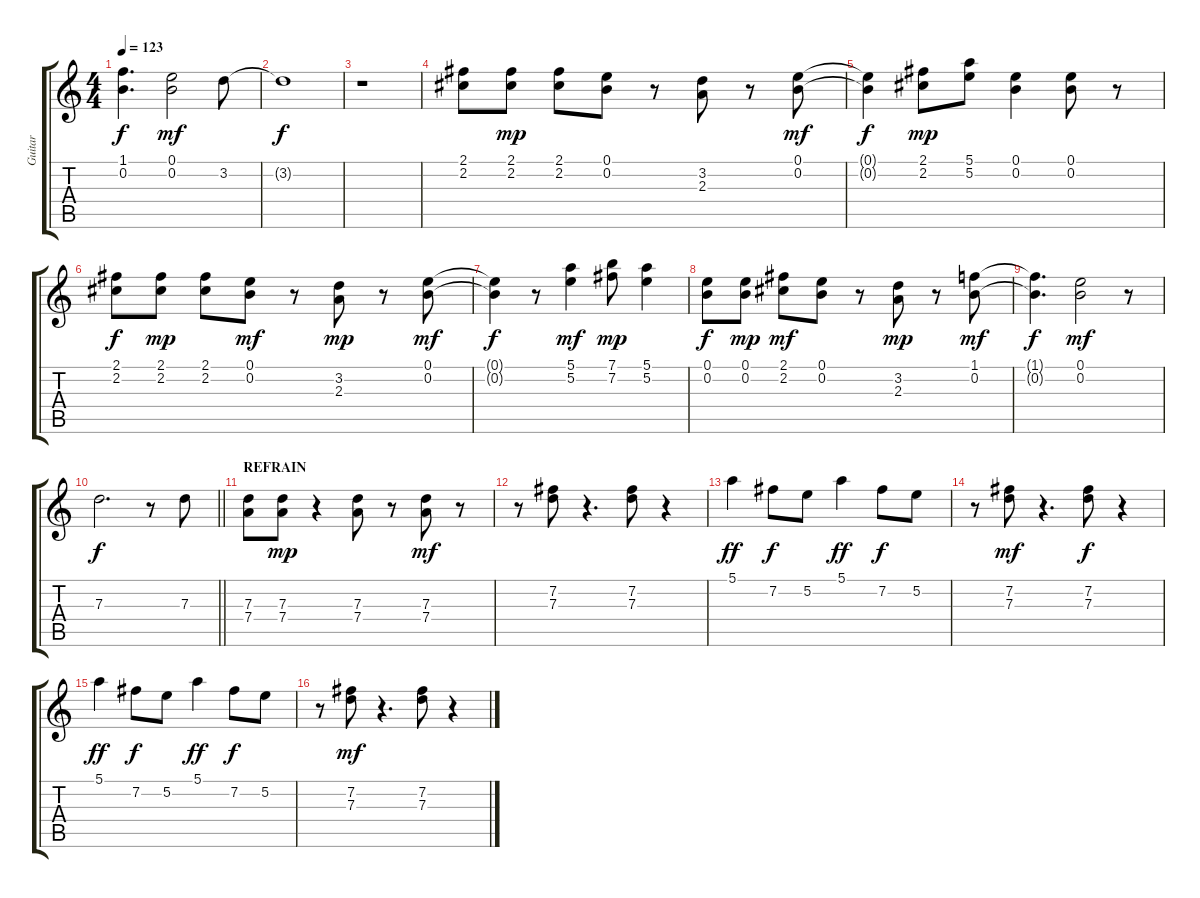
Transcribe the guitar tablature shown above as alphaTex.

\track ("Guitar" "Guitar") {instrument overdrivenguitar}
\staff {score tabs}
\tuning (E4 B3 G3 D3 A2 E2) {hide}
\ts (4 4)
\tempo 123
\clef g2
\ks c
(1.1{t} 0.2{t}).4{d dy f} (0.1 0.2).2{dy mf} 3.2.8 |
3.2{t}.1{dy f} |
r.1 |
(2.1 2.2).8 (2.1 2.2).8{dy mp} (2.1 2.2).8 (0.1 0.2).8 r.8 (3.2 2.3).8 r.8 (0.1 0.2).8{dy mf} |
(0.1{t} 0.2{t}).4{dy f} (2.1 2.2).8{dy mp} (5.1 5.2).8 (0.1 0.2).4 (0.1 0.2).8 r.8 |
(2.1 2.2).8{dy f} (2.1 2.2).8{dy mp} (2.1 2.2).8 (0.1 0.2).8{dy mf} r.8 (3.2 2.3).8{dy mp} r.8 (0.1 0.2).8{dy mf} |
(0.1{t} 0.2{t}).4{dy f} r.8 (5.1 5.2).4{dy mf} (7.1 7.2).8{dy mp} (5.1 5.2).4 |
(0.1 0.2).8{dy f} (0.1 0.2).8{dy mp} (2.1 2.2).8{dy mf} (0.1 0.2).8 r.8 (3.2 2.3).8{dy mp} r.8 (1.1 0.2).8{dy mf} |
(1.1{t} 0.2{t}).4{d dy f} (0.1 0.2).2{dy mf} r.8 |
\barLineRight lightlight
7.3.2{d dy f} r.8 7.3.8 |
\section ("" "REFRAIN")
(7.3 7.4).8 (7.3 7.4).8{dy mp} r.4 (7.3 7.4).8 r.8 (7.3 7.4).8{dy mf} r.8 |
r.8 (7.2 7.3).8 r.4{d} (7.2 7.3).8 r.4 |
5.1.4{dy ff} 7.2.8{dy f} 5.2.8 5.1.4{dy ff} 7.2.8{dy f} 5.2.8 |
r.8 (7.2 7.3).8{dy mf} r.4{d} (7.2 7.3).8{dy f} r.4 |
5.1.4{dy ff} 7.2.8{dy f} 5.2.8 5.1.4{dy ff} 7.2.8{dy f} 5.2.8 |
r.8 (7.2 7.3).8{dy mf} r.4{d} (7.2 7.3).8 r.4
